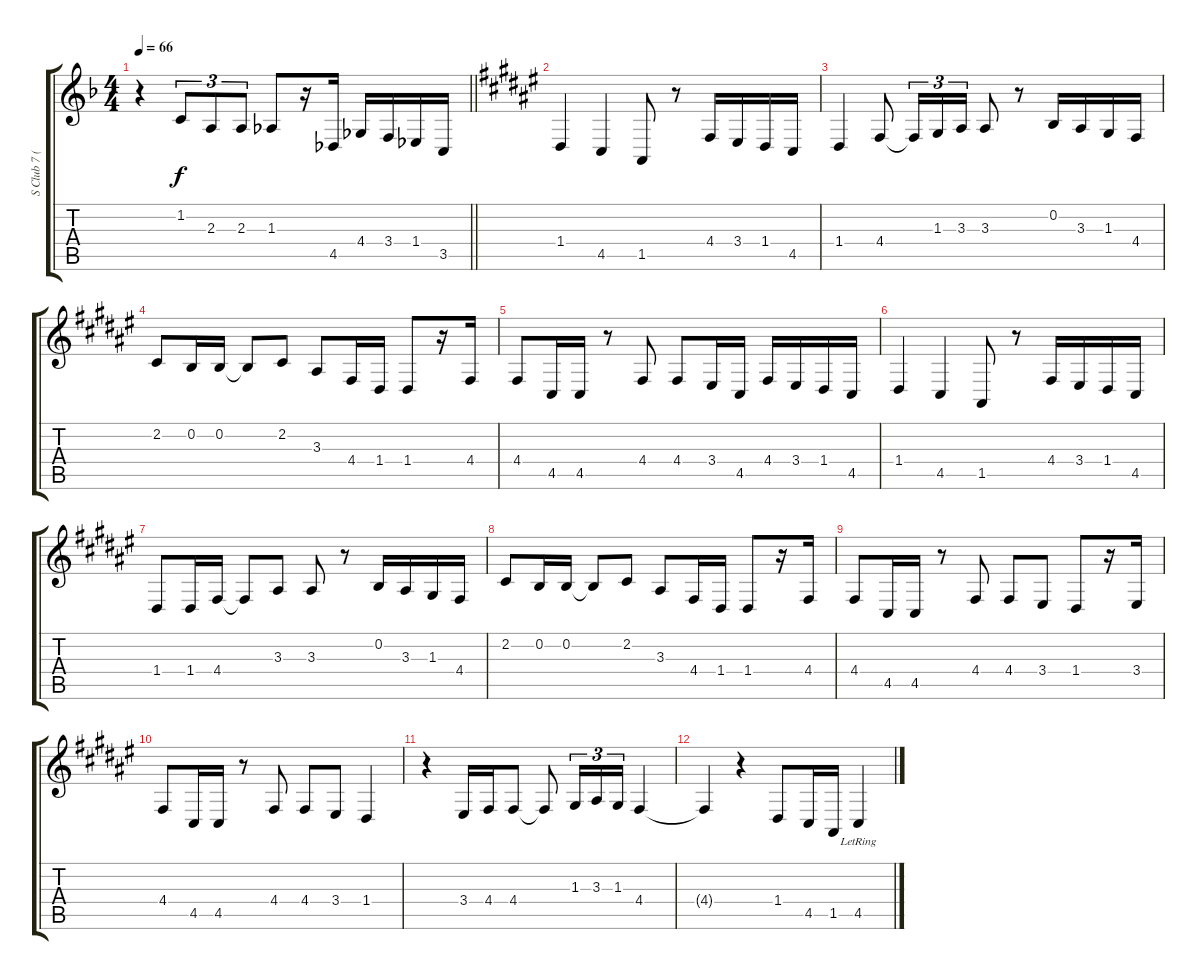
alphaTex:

\track ("S Club 7 (boy)" "S Club 7 (") {instrument panflute}
\staff {score tabs}
\tuning (E4 B3 G3 D3 A2 E2) {hide}
\ts (4 4)
\tempo 66
\clef g2
\barLineRight lightlight
\ks f
r.4{dy f} 1.2.8{tu (3 2)} 2.3.8{tu (3 2)} 2.3.8{tu (3 2)} 1.3.8 r.16 4.5.16 4.4.16 3.4.16 1.4.16 3.5.16 |
\ks f#
1.4.4 4.5.4 1.5.8 r.8 4.4.16 3.4.16 1.4.16 4.5.16 |
1.4.4 4.4.8 4.4{t}.16{tu (3 2)} 1.3.16{tu (3 2)} 3.3.16{tu (3 2)} 3.3.8 r.8 0.2.16 3.3.16 1.3.16 4.4.16 |
2.2.8 0.2.16 0.2.16 0.2{t}.8 2.2.8 3.3.8 4.4.16 1.4.16 1.4.8 r.16 4.4.16 |
4.4.8 4.5.16 4.5.16 r.8 4.4.8 4.4.8 3.4.16 4.5.16 4.4.16 3.4.16 1.4.16 4.5.16 |
1.4.4 4.5.4 1.5.8 r.8 4.4.16 3.4.16 1.4.16 4.5.16 |
1.4.8 1.4.16 4.4.16 4.4{t}.8 3.3.8 3.3.8 r.8 0.2.16 3.3.16 1.3.16 4.4.16 |
2.2.8 0.2.16 0.2.16 0.2{t}.8 2.2.8 3.3.8 4.4.16 1.4.16 1.4.8 r.16 4.4.16 |
4.4.8 4.5.16 4.5.16 r.8 4.4.8 4.4.8 3.4.8 1.4.8 r.16 3.4.16 |
4.4.8 4.5.16 4.5.16 r.8 4.4.8 4.4.8 3.4.8 1.4.4 |
r.4 3.4.16 4.4.16 4.4.8 4.4{t}.8 1.3.16{tu (3 2)} 3.3.16{tu (3 2)} 1.3.16{tu (3 2)} 4.4.4 |
4.4{t}.4 r.4 1.4.8 4.5.16 1.5.16 4.5{lr}.4
